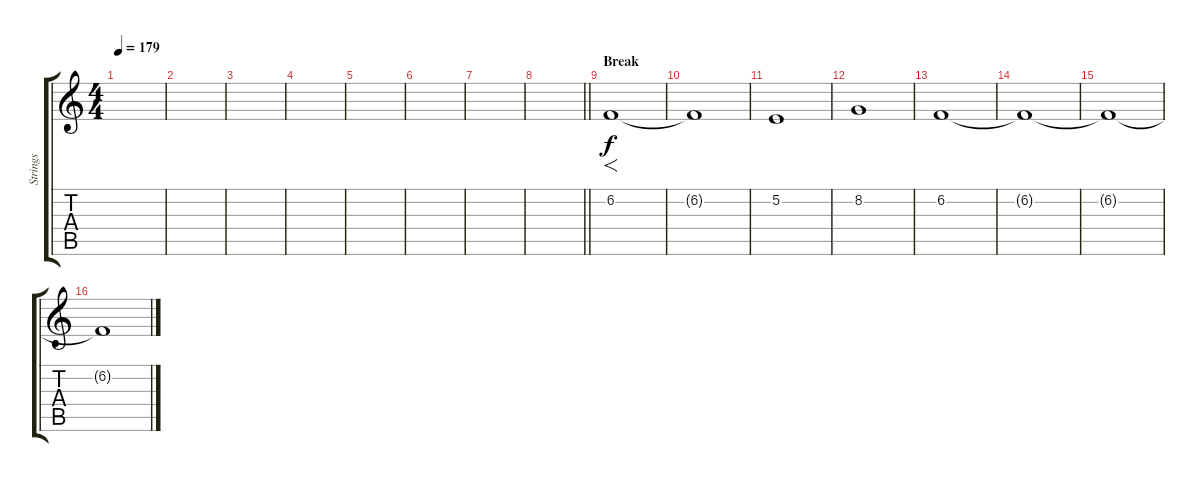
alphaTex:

\track ("Strings" "Strings") {instrument stringensemble1}
\staff {score tabs}
\tuning (E4 B3 G3 D3 A2 E2) {hide}
\ts (4 4)
\tempo 179
\clef g2
\ks c
|
|
|
|
|
|
|
\barLineRight lightlight
|
\section ("" "Break")
6.2.1{f instrument stringensemble2} |
6.2{t}.1 |
5.2.1 |
8.2.1 |
6.2.1 |
6.2{t}.1 |
6.2{t}.1 |
6.2{t}.1
